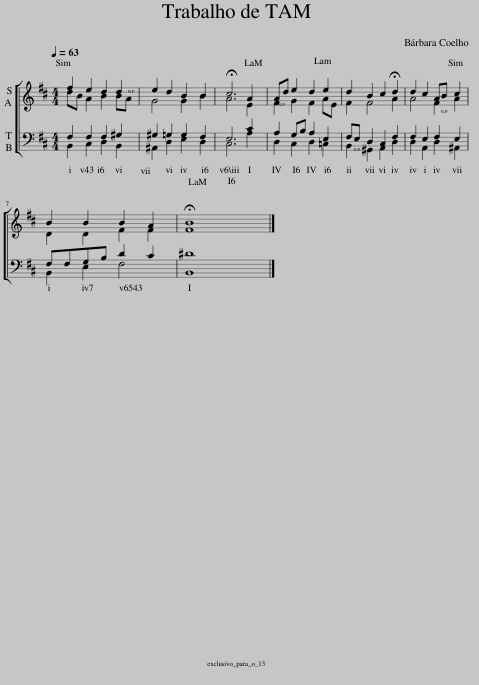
X:1
%%score [ ( 1 2 ) ( 3 4 ) ]
L:1/8
Q:1/4=63
M:4/4
I:linebreak $
K:D
V:1 treble
V:2 treble
V:3 bass
V:4 bass
V:1
 f2 e2 d2 d2 | e2 d2 B2 B2 | !fermata!c6 A2 | Ad e2 d2 e2 | d2 B2 c2 !fermata!d2 | %5
 d2 c2 AB c2 |$ B2 B2 B2 A2 | !fermata!B8 |] %8
V:2
 dB A2 B2 BA | G4 G2 B2 | A6 E2 | F2 G2 F2 AE | F2 F4 A2 | %5
 A4 F2 A2 |$ D2 D2 F2 F2 | F8 |] %8
V:3
 F,2 F,2 F,2 ^G,2 | ^G,2 =G,2 G,2 F,2 | E,6 C2 | A,2 G,B, A,2 E,2 | F,E, D,2 C,2 F,2 | %5
 F,2 E,2 F,2 E,2 |$ F,F,G,B, D2 C2 | ^D8 |] %8
V:4
 B,,2 C,2 D,2 B,,2 | ^A,,2 D,2 E,2 D,2 | C,6 A,2 | D,2 C,2 D,2 =C,2 | B,,2 ^G,,2 A,,2 D,2 | %5
 D,2 A,,2 D,2 ^A,,2 |$ B,,2 E,2 F,4 | B,,8 |] %8
